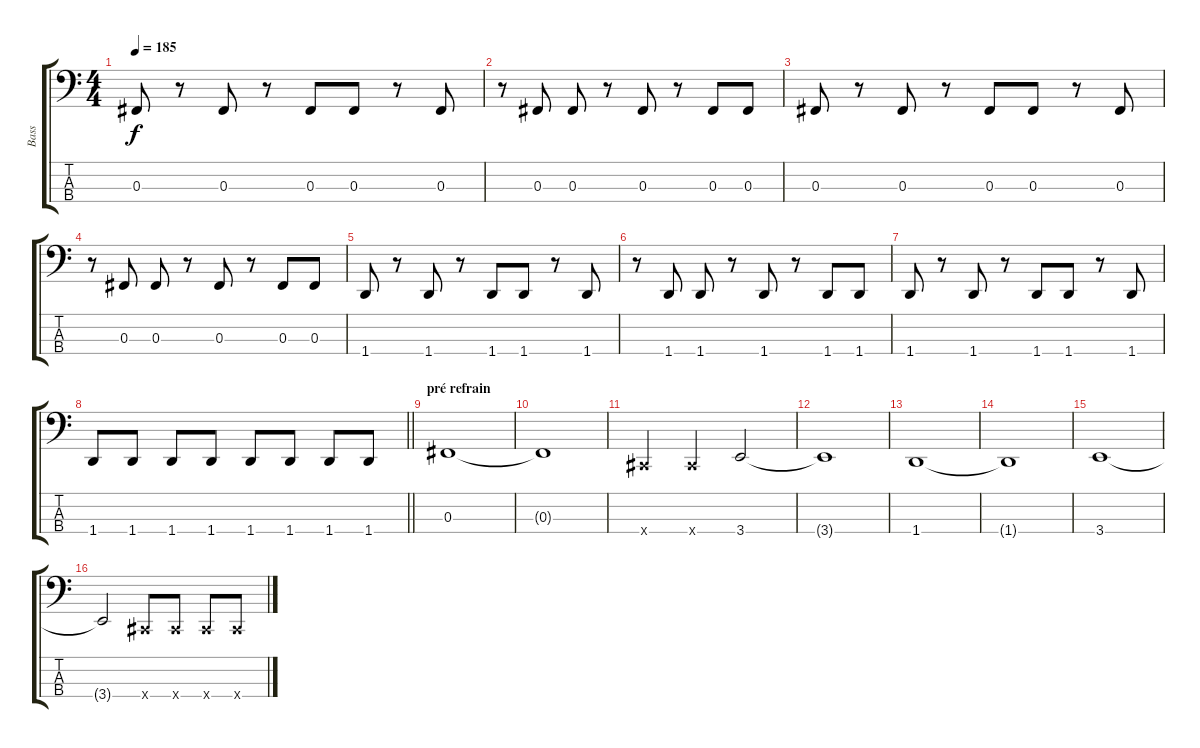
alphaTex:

\track ("Bass" "Bass") {instrument electricbasspick}
\staff {score tabs}
\tuning (E2 B1 Gb1 Db1) {hide}
\ts (4 4)
\tempo 185
\clef f4
\ks c
0.3.8{dy f} r.8 0.3.8 r.8 0.3.8 0.3.8 r.8 0.3.8 |
r.8 0.3.8 0.3.8 r.8 0.3.8 r.8 0.3.8 0.3.8 |
0.3.8 r.8 0.3.8 r.8 0.3.8 0.3.8 r.8 0.3.8 |
r.8 0.3.8 0.3.8 r.8 0.3.8 r.8 0.3.8 0.3.8 |
1.4.8 r.8 1.4.8 r.8 1.4.8 1.4.8 r.8 1.4.8 |
r.8 1.4.8 1.4.8 r.8 1.4.8 r.8 1.4.8 1.4.8 |
1.4.8 r.8 1.4.8 r.8 1.4.8 1.4.8 r.8 1.4.8 |
\barLineRight lightlight
1.4.8 1.4.8 1.4.8 1.4.8 1.4.8 1.4.8 1.4.8 1.4.8 |
\section ("" "pré refrain")
0.3.1 |
0.3{t}.1 |
0.4{x}.4 0.4{x}.4 3.4.2 |
3.4{t}.1 |
1.4.1 |
1.4{t}.1 |
3.4.1 |
3.4{t}.2 0.4{x}.8 0.4{x}.8 0.4{x}.8 0.4{x}.8
